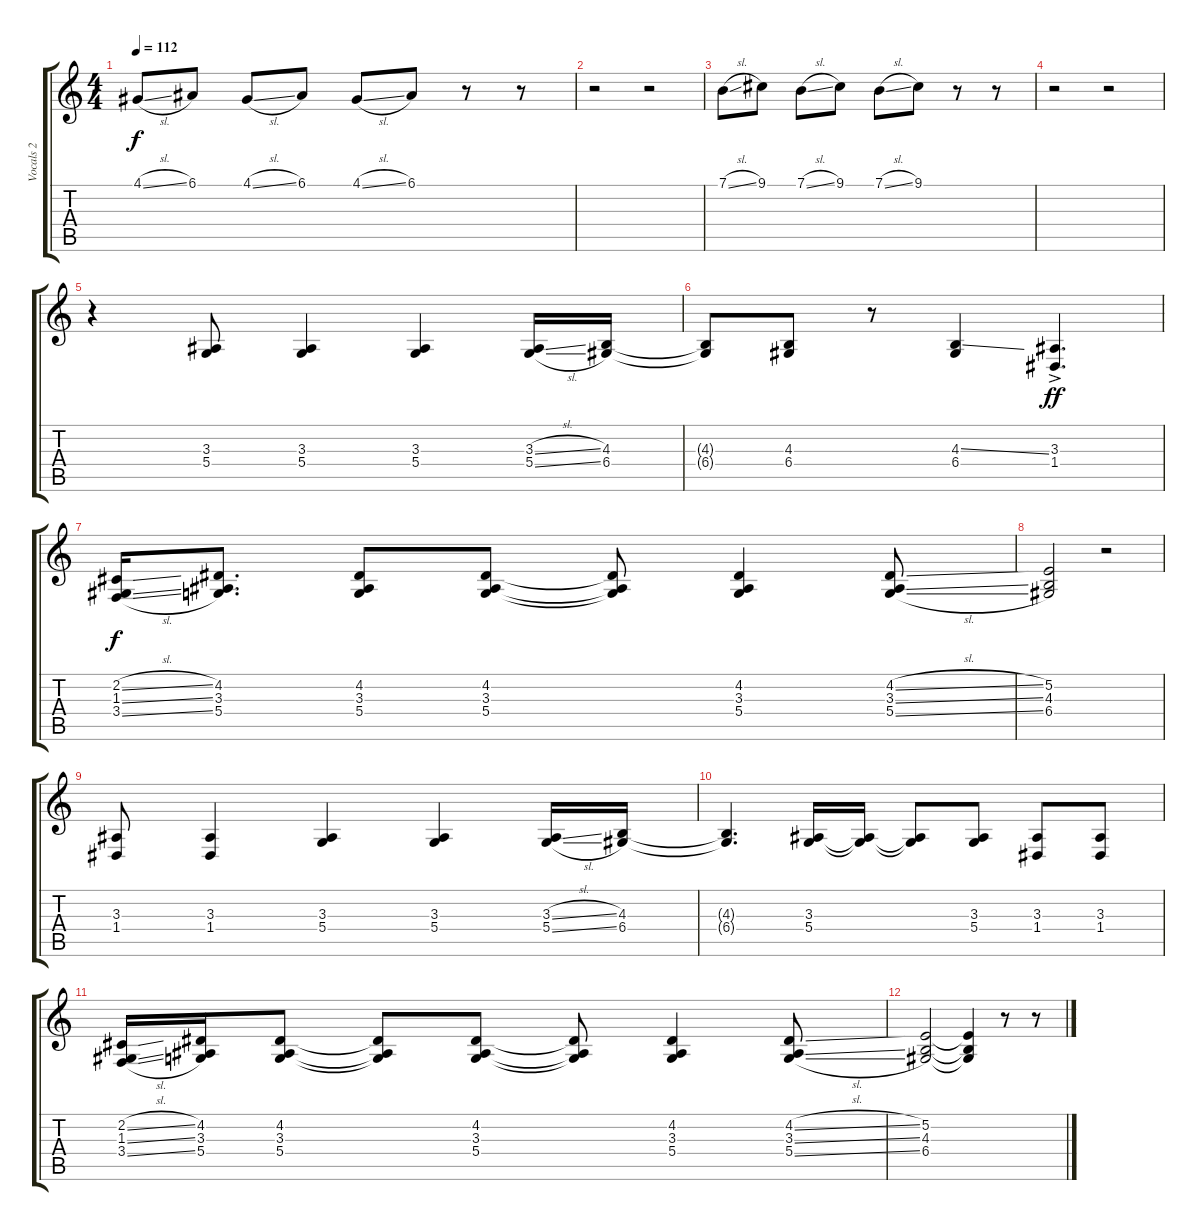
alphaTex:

\track ("Vocals 2" "Vocals 2") {instrument violin}
\staff {score tabs}
\tuning (E4 B3 G3 D3 A2 E2) {hide}
\ts (4 4)
\tempo 112
\clef g2
\ks c
4.1{sl}.8{dy f volume 4} 6.1.8 4.1{sl}.8{volume 2} 6.1.8 4.1{sl}.8{volume 1} 6.1.8 r.8 r.8 |
r.2 r.2 |
7.1{sl}.8{volume 4 instrument violin} 9.1.8 7.1{sl}.8{volume 2} 9.1.8 7.1{sl}.8{volume 1} 9.1.8 r.8 r.8 |
r.2 r.2 |
r.4 (3.3 5.4).8{volume 5} (3.3 5.4).4 (3.3 5.4).4 (3.3{sl} 5.4{sl}).16 (4.3 6.4).16 |
(4.3{t} 6.4{t}).8 (4.3 6.4).8 r.8 (4.3{ss} 6.4).4 (3.3{ac} 1.4).4{d dy ff} |
(2.2{sl} 1.3{sl} 3.4{sl}).16{dy f} (4.2 3.3 5.4).8{d} (4.2 3.3 5.4).8 (4.2 3.3 5.4).8 (4.2{t} 3.3{t} 5.4{t}).8 (4.2 3.3 5.4).4 (4.2{sl} 3.3{sl} 5.4{sl}).8 |
(5.2 4.3 6.4).2 r.2 |
(3.3 1.4).8 (3.3 1.4).4 (3.3 5.4).4 (3.3 5.4).4 (3.3{sl} 5.4{sl}).16 (4.3 6.4).16 |
(4.3{t} 6.4{t}).4{d} (3.3 5.4).16 (3.3{t} 5.4{t}).16 (3.3{t} 5.4{t}).8 (3.3 5.4).8 (3.3 1.4).8 (3.3 1.4).8 |
(2.2{sl} 1.3{sl} 3.4{sl}).16 (4.2 3.3 5.4).16 (4.2 3.3 5.4).8 (4.2{t} 3.3{t} 5.4{t}).8 (4.2 3.3 5.4).8 (4.2{t} 3.3{t} 5.4{t}).8 (4.2 3.3 5.4).4 (4.2{sl} 3.3{sl} 5.4{sl}).8 |
(5.2 4.3 6.4).2 (5.2{t} 4.3{t} 6.4{t}).4 r.8 r.8
